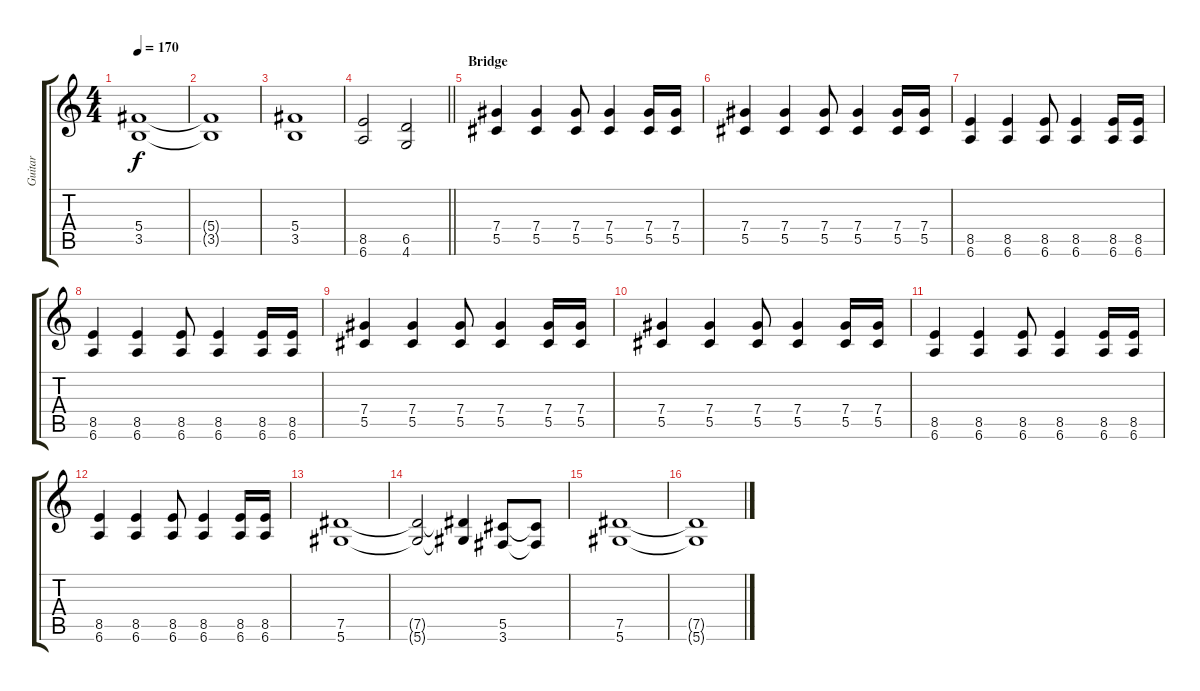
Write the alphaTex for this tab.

\track ("Guitar" "Guitar") {instrument distortionguitar}
\staff {score tabs}
\tuning (Eb4 Bb3 Gb3 Db3 Ab2 Eb2) {hide}
\ts (4 4)
\tempo 170
\clef g2
\ks c
(5.4 3.5).1{dy f} |
(5.4{t} 3.5{t}).1 |
(5.4 3.5).1 |
\barLineRight lightlight
(8.5 6.6).2 (6.5 4.6).2 |
\section ("" "Bridge")
(7.4 5.5).4 (7.4 5.5).4 (7.4 5.5).8 (7.4 5.5).4 (7.4 5.5).16 (7.4 5.5).16 |
(7.4 5.5).4 (7.4 5.5).4 (7.4 5.5).8 (7.4 5.5).4 (7.4 5.5).16 (7.4 5.5).16 |
(8.5 6.6).4 (8.5 6.6).4 (8.5 6.6).8 (8.5 6.6).4 (8.5 6.6).16 (8.5 6.6).16 |
(8.5 6.6).4 (8.5 6.6).4 (8.5 6.6).8 (8.5 6.6).4 (8.5 6.6).16 (8.5 6.6).16 |
(7.4 5.5).4 (7.4 5.5).4 (7.4 5.5).8 (7.4 5.5).4 (7.4 5.5).16 (7.4 5.5).16 |
(7.4 5.5).4 (7.4 5.5).4 (7.4 5.5).8 (7.4 5.5).4 (7.4 5.5).16 (7.4 5.5).16 |
(8.5 6.6).4 (8.5 6.6).4 (8.5 6.6).8 (8.5 6.6).4 (8.5 6.6).16 (8.5 6.6).16 |
(8.5 6.6).4 (8.5 6.6).4 (8.5 6.6).8 (8.5 6.6).4 (8.5 6.6).16 (8.5 6.6).16 |
(7.5 5.6).1 |
(7.5{t} 5.6{t}).2 (7.5{t} 5.6{t}).4 (5.5 3.6).8 (5.5{t} 3.6{t}).8 |
(7.5 5.6).1 |
(7.5{t} 5.6{t}).1
